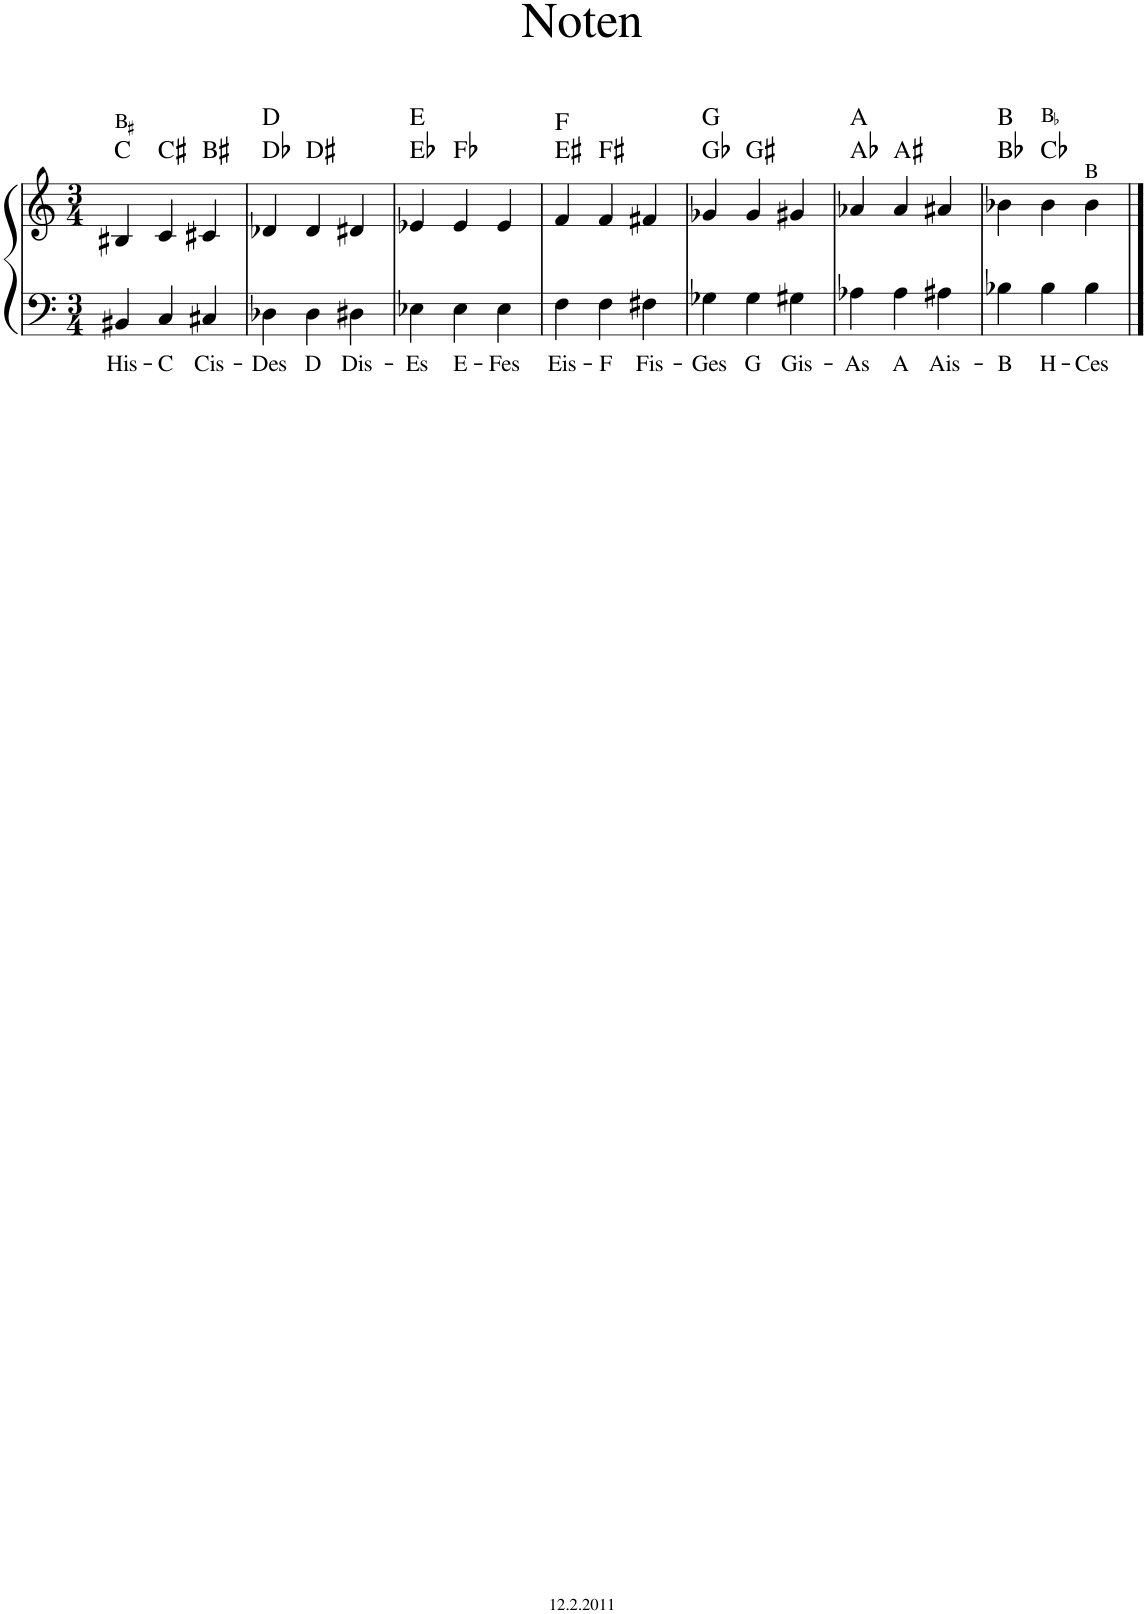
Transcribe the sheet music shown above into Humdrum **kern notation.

**kern	**text	**kern	**harte
*part1	*part1	*part1	*part1
*staff2	*staff2	*staff1	*
*I"Piano	*	*	*
*I'Pno	*	*	*
*clefF4	*	*clefG2	*
*k[]	*	*k[]	*
*M3/4	*	*M3/4	*
=1	=1	=1	=1
!	!	!LO:TX:a:t=B	!
!	!LO:LY:b	!	!
4BB#X/	His-	4B#X/	C:maj
!	!LO:LY:b	!	!
4C/	-C	4c/	C#:maj
!	!LO:LY:b	!	!
4C#X/	Cis-	4c#X/	B#:maj
=2	=2	=2	=2
!	!LO:LY:b	!	!
4D-X\	-Des	4d-X/	Db:maj D:maj
!	!LO:LY:b	!	!
4Dn\	D	4dn/	D#:maj
!	!LO:LY:b	!	!
4D#X\	Dis-	4d#X/	.
=3	=3	=3	=3
!	!LO:LY:b	!	!
4E-X\	-Es	4e-X/	Eb:maj E:maj
!	!LO:LY:b	!	!
4En\	E-	4en/	Fb:maj
!	!LO:LY:b	!	!
4E\	-Fes	4e/	.
=4	=4	=4	=4
!	!LO:LY:b	!	!
4F\	Eis-	4f/	E#:maj F:maj
!	!LO:LY:b	!	!
4F\	-F	4f/	F#:maj
!	!LO:LY:b	!	!
4F#X\	Fis-	4f#X/	.
=5	=5	=5	=5
!	!LO:LY:b	!	!
4G-X\	-Ges	4g-X/	Gb:maj G:maj
!	!LO:LY:b	!	!
4Gn\	G	4gn/	G#:maj
!	!LO:LY:b	!	!
4G#X\	Gis-	4g#X/	.
=6	=6	=6	=6
!	!LO:LY:b	!	!
4A-X\	-As	4a-X/	Ab:maj A:maj
!	!LO:LY:b	!	!
4An\	A	4an/	A#:maj
!	!LO:LY:b	!	!
4A#X\	Ais-	4a#X/	.
=7	=7	=7	=7
!	!LO:LY:b	!	!
4B-X\	-B	4b-X\	Bb:maj B:maj
!	!	!LO:TX:a:t=B	!
!	!LO:LY:b	!	!
4Bn\	H-	4bn\	Cb:maj
!	!	!LO:TX:a:t=B	!
!	!LO:LY:b	!	!
4B\	-Ces	4b\	.
==	==	==	==
*-	*-	*-	*-
